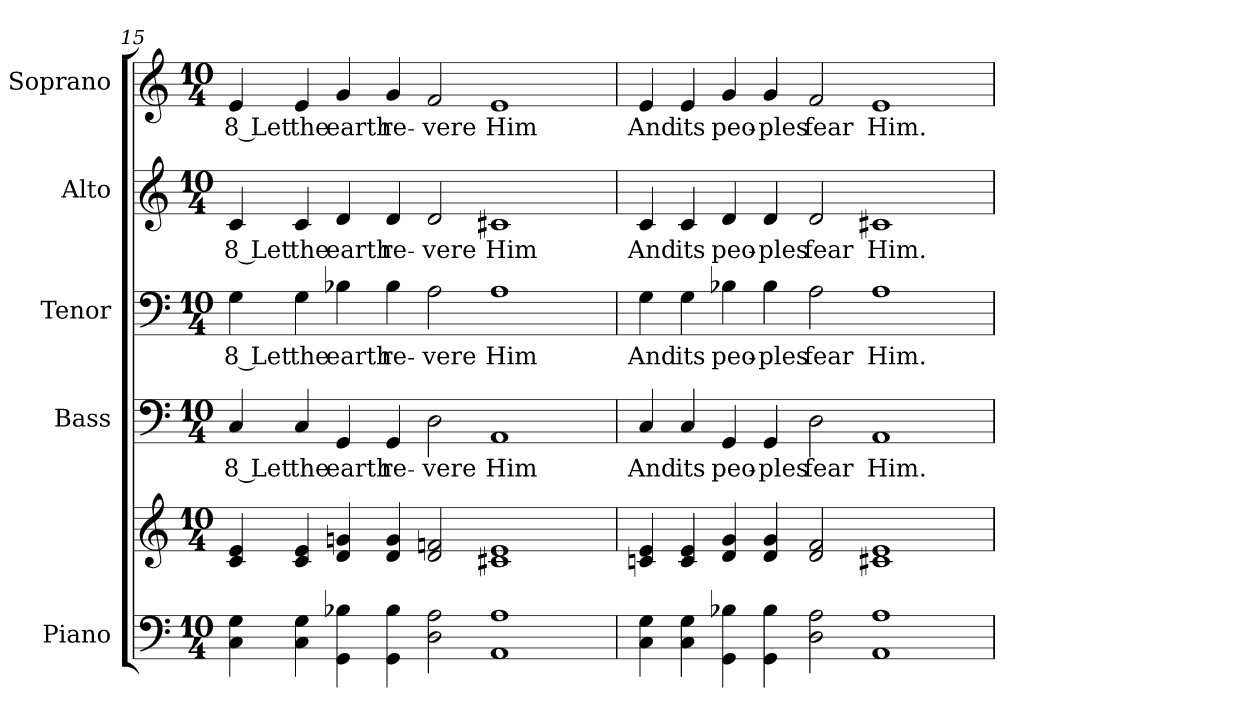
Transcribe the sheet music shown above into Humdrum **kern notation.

**kern	**kern	**kern	**text	**kern	**text	**kern	**text	**kern	**text
*part5	*part5	*part4	*part4	*part3	*part3	*part2	*part2	*part1	*part1
*staff6	*staff5	*staff4	*staff4	*staff3	*staff3	*staff2	*staff2	*staff1	*staff1
*I"Piano	*	*I"Bass	*	*I"Tenor	*	*I"Alto	*	*I"Soprano	*
*I'Pno.	*	*I'B.	*	*I'T.	*	*I'A.	*	*I'S.	*
!!LO:PB:g=z
*clefF4	*clefG2	*clefF4	*	*clefF4	*	*clefG2	*	*clefG2	*
*k[]	*k[]	*k[]	*	*k[]	*	*k[]	*	*k[]	*
*C:	*C:	*C:	*	*C:	*	*C:	*	*C:	*
*M10/4	*M10/4	*M10/4	*	*M10/4	*	*M10/4	*	*M10/4	*
=15	=15	=15	=15	=15	=15	=15	=15	=15	=15
*	*^	*	*	*	*	*	*	*	*
!	!	!	!	!LO:LY:b:color=#000000	!	!	!	!	!	!
!	!	!	!	!	!	!LO:LY:b:color=#000000	!	!	!	!
!	!	!	!	!	!	!	!	!LO:LY:b:color=#000000	!	!
!	!	!	!	!	!	!	!	!	!	!LO:LY:b:color=#000000
4Ci\ 4Gi	4ci/ 4ei	4ryy	4Ci/	8 Let	4Gi\	8 Let	4ci/	8 Let	4ei/	8 Let
!	!	!	!	!LO:LY:b:color=#000000	!	!	!	!	!	!
!	!	!	!	!	!	!LO:LY:b:color=#000000	!	!	!	!
!	!	!	!	!	!	!	!	!LO:LY:b:color=#000000	!	!
!	!	!	!	!	!	!	!	!	!	!LO:LY:b:color=#000000
4Ci\ 4Gi	4ci/ 4ei	2.ryy	4Ci/	the	4Gi\	the	4ci/	the	4ei/	the
!	!	!	!	!LO:LY:b:color=#000000	!	!	!	!	!	!
!	!	!	!	!	!	!LO:LY:b:color=#000000	!	!	!	!
!	!	!	!	!	!	!	!	!LO:LY:b:color=#000000	!	!
!	!	!	!	!	!	!	!	!	!	!LO:LY:b:color=#000000
4GGi\ 4B-Xi	4di/ 4gni	.	4GGi/	earth	4B-Xi\	earth	4di/	earth	4gi/	earth
!	!	!	!	!LO:LY:b:color=#000000	!	!	!	!	!	!
!	!	!	!	!	!	!LO:LY:b:color=#000000	!	!	!	!
!	!	!	!	!	!	!	!	!LO:LY:b:color=#000000	!	!
!	!	!	!	!	!	!	!	!	!	!LO:LY:b:color=#000000
4GGi\ 4B-i	4di/ 4gi	.	4GGi/	re-	4B-i\	re-	4di/	re-	4gi/	re-
!	!	!	!	!LO:LY:b:color=#000000	!	!	!	!	!	!
!	!	!	!	!	!	!LO:LY:b:color=#000000	!	!	!	!
!	!	!	!	!	!	!	!	!LO:LY:b:color=#000000	!	!
!	!	!	!	!	!	!	!	!	!	!LO:LY:b:color=#000000
2Di\ 2Ai	2di/ 2fni	1ryy	2Di\	-vere	2Ai\	-vere	2di/	-vere	2fi/	-vere
!	!	!	!	!LO:LY:b:color=#000000	!	!	!	!	!	!
!	!	!	!	!	!	!LO:LY:b:color=#000000	!	!	!	!
!	!	!	!	!	!	!	!	!LO:LY:b:color=#000000	!	!
!	!	!	!	!	!	!	!	!	!	!LO:LY:b:color=#000000
1AAi 1Ai	1c#Xi 1ei	.	1AAi	Him	1Ai	Him	1c#Xi	Him	1ei	Him
.	.	2ryy	.	.	.	.	.	.	.	.
!!LO:PB:g=z
=16	=16	=16	=16	=16	=16	=16	=16	=16	=16	=16
!	!	!	!	!LO:LY:b:color=#000000	!	!	!	!	!	!
!	!	!	!	!	!	!LO:LY:b:color=#000000	!	!	!	!
!	!	!	!	!	!	!	!	!LO:LY:b:color=#000000	!	!
!	!	!	!	!	!	!	!	!	!	!LO:LY:b:color=#000000
4Ci\ 4Gi	4cni/ 4ei	2ryy	4Ci/	And	4Gi\	And	4ci/	And	4ei/	And
!	!	!	!	!LO:LY:b:color=#000000	!	!	!	!	!	!
!	!	!	!	!	!	!LO:LY:b:color=#000000	!	!	!	!
!	!	!	!	!	!	!	!	!LO:LY:b:color=#000000	!	!
!	!	!	!	!	!	!	!	!	!	!LO:LY:b:color=#000000
4Ci\ 4Gi	4ci/ 4ei	.	4Ci/	its	4Gi\	its	4ci/	its	4ei/	its
!	!	!	!	!LO:LY:b:color=#000000	!	!	!	!	!	!
!	!	!	!	!	!	!LO:LY:b:color=#000000	!	!	!	!
!	!	!	!	!	!	!	!	!LO:LY:b:color=#000000	!	!
!	!	!	!	!	!	!	!	!	!	!LO:LY:b:color=#000000
4GGi\ 4B-Xi	4di/ 4gi	2ryy	4GGi/	peo-	4B-Xi\	peo-	4di/	peo-	4gi/	peo-
!	!	!	!	!LO:LY:b:color=#000000	!	!	!	!	!	!
!	!	!	!	!	!	!LO:LY:b:color=#000000	!	!	!	!
!	!	!	!	!	!	!	!	!LO:LY:b:color=#000000	!	!
!	!	!	!	!	!	!	!	!	!	!LO:LY:b:color=#000000
4GGi\ 4B-i	4di/ 4gi	.	4GGi/	-ples	4B-i\	-ples	4di/	-ples	4gi/	-ples
!	!	!	!	!LO:LY:b:color=#000000	!	!	!	!	!	!
!	!	!	!	!	!	!LO:LY:b:color=#000000	!	!	!	!
!	!	!	!	!	!	!	!	!LO:LY:b:color=#000000	!	!
!	!	!	!	!	!	!	!	!	!	!LO:LY:b:color=#000000
2Di\ 2Ai	2di/ 2fi	2ryy	2Di\	fear	2Ai\	fear	2di/	fear	2fi/	fear
!	!	!	!	!LO:LY:b:color=#000000	!	!	!	!	!	!
!	!	!	!	!	!	!LO:LY:b:color=#000000	!	!	!	!
!	!	!	!	!	!	!	!	!LO:LY:b:color=#000000	!	!
!	!	!	!	!	!	!	!	!	!	!LO:LY:b:color=#000000
1AAi 1Ai	1c#Xi 1ei	2.ryy	1AAi	Him.	1Ai	Him.	1c#Xi	Him.	1ei	Him.
.	.	4ryy	.	.	.	.	.	.	.	.
*	*v	*v	*	*	*	*	*	*	*	*
=	=	=	=	=	=	=	=	=	=
*-	*-	*-	*-	*-	*-	*-	*-	*-	*-
